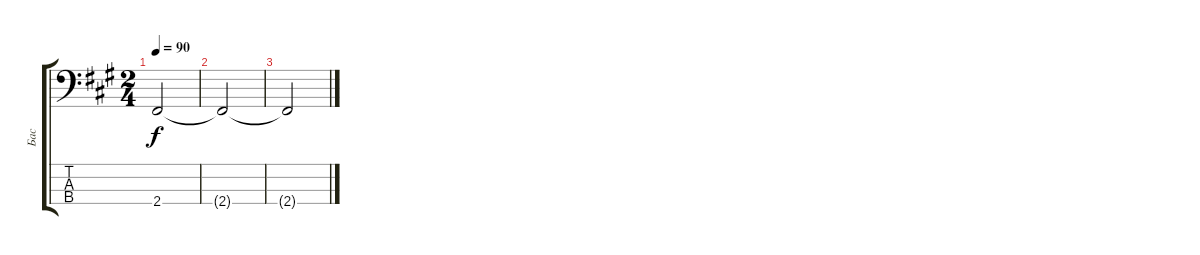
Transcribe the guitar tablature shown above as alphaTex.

\track ("Бас" "Бас") {instrument electricbassfinger}
\staff {score tabs}
\tuning (G2 D2 A1 E1) {hide}
\ts (2 4)
\tempo 90
\clef f4
\ks f#minor
2.4{t}.2{dy f} |
2.4{t}.2 |
2.4{t}.2
